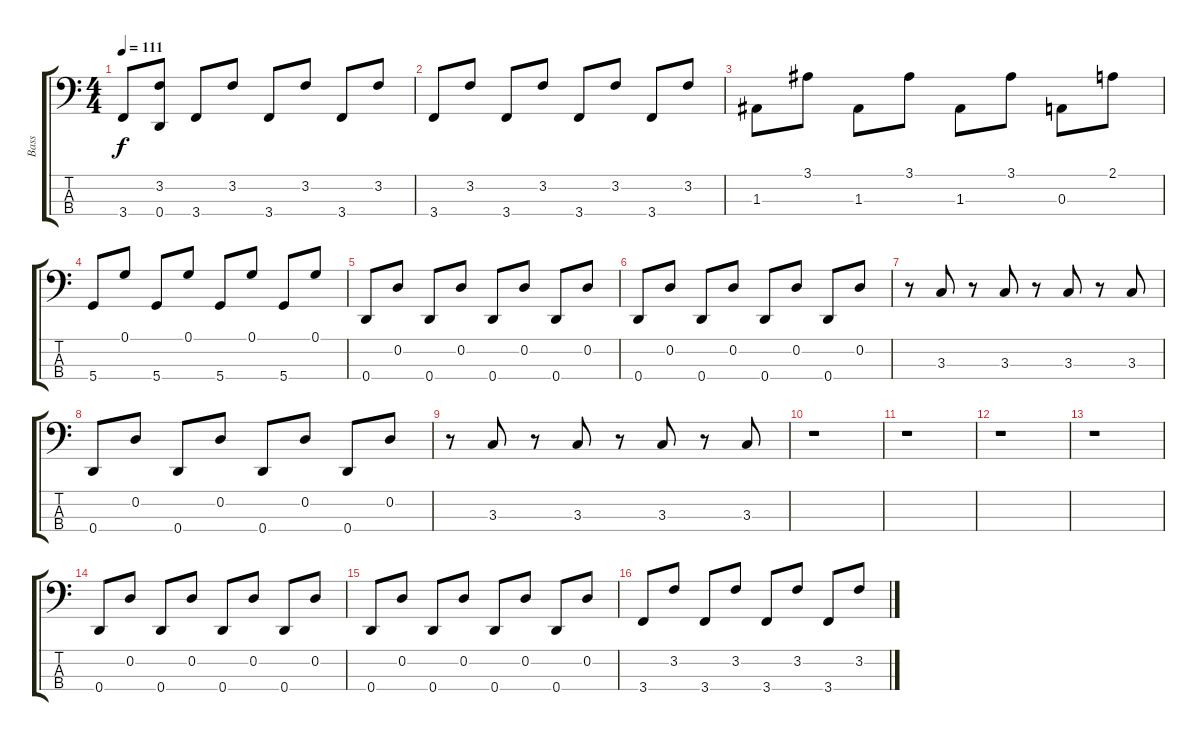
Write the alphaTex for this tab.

\track ("Bass" "Bass") {instrument electricbassfinger}
\staff {score tabs}
\tuning (G2 D2 A1 D1) {hide}
\ts (4 4)
\tempo 111
\clef f4
\ks c
3.4.8{dy f} (3.2 0.4).8 3.4.8 3.2.8 3.4.8 3.2.8 3.4.8 3.2.8 |
3.4.8 3.2.8 3.4.8 3.2.8 3.4.8 3.2.8 3.4.8 3.2.8 |
1.3.8 3.1.8 1.3.8 3.1.8 1.3.8 3.1.8 0.3.8 2.1.8 |
5.4.8 0.1.8 5.4.8 0.1.8 5.4.8 0.1.8 5.4.8 0.1.8 |
0.4.8 0.2.8 0.4.8 0.2.8 0.4.8 0.2.8 0.4.8 0.2.8 |
0.4.8 0.2.8 0.4.8 0.2.8 0.4.8 0.2.8 0.4.8 0.2.8 |
r.8 3.3.8 r.8 3.3.8 r.8 3.3.8 r.8 3.3.8 |
0.4.8 0.2.8 0.4.8 0.2.8 0.4.8 0.2.8 0.4.8 0.2.8 |
r.8 3.3.8 r.8 3.3.8 r.8 3.3.8 r.8 3.3.8 |
r.1 |
r.1 |
r.1 |
r.1 |
0.4.8 0.2.8 0.4.8 0.2.8 0.4.8 0.2.8 0.4.8 0.2.8 |
0.4.8 0.2.8 0.4.8 0.2.8 0.4.8 0.2.8 0.4.8 0.2.8 |
3.4.8 3.2.8 3.4.8 3.2.8 3.4.8 3.2.8 3.4.8 3.2.8
